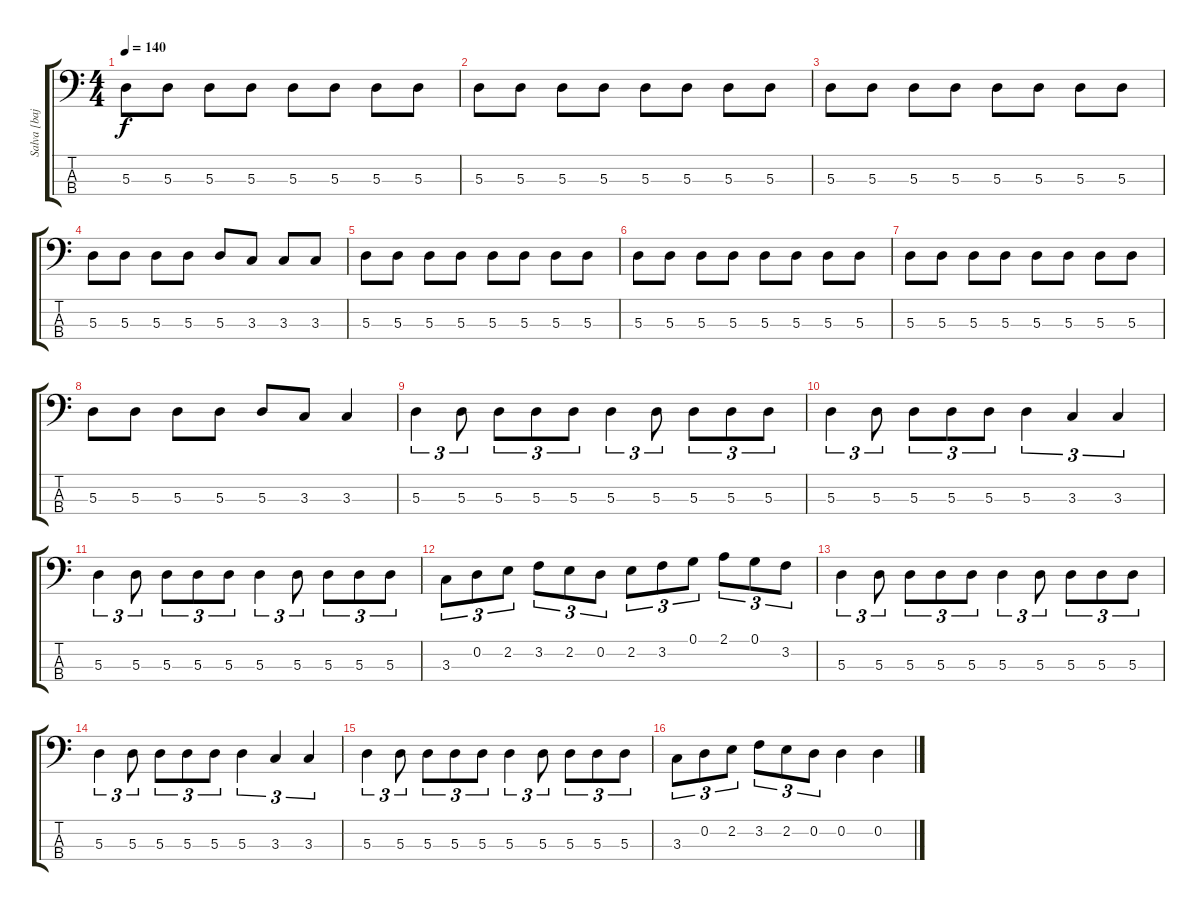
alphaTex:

\track ("Salva [bajo]" "Salva [baj") {instrument electricbassfinger}
\staff {score tabs}
\tuning (G2 D2 A1 E1) {hide}
\ts (4 4)
\tempo 140
\clef f4
\ks c
5.3.8{dy f} 5.3.8 5.3.8 5.3.8 5.3.8 5.3.8 5.3.8 5.3.8 |
5.3.8 5.3.8 5.3.8 5.3.8 5.3.8 5.3.8 5.3.8 5.3.8 |
5.3.8 5.3.8 5.3.8 5.3.8 5.3.8 5.3.8 5.3.8 5.3.8 |
5.3.8 5.3.8 5.3.8 5.3.8 5.3.8 3.3.8 3.3.8 3.3.8 |
5.3.8 5.3.8 5.3.8 5.3.8 5.3.8 5.3.8 5.3.8 5.3.8 |
5.3.8 5.3.8 5.3.8 5.3.8 5.3.8 5.3.8 5.3.8 5.3.8 |
5.3.8 5.3.8 5.3.8 5.3.8 5.3.8 5.3.8 5.3.8 5.3.8 |
5.3.8 5.3.8 5.3.8 5.3.8 5.3.8 3.3.8 3.3.4 |
5.3.4{tu (3 2)} 5.3.8{tu (3 2)} 5.3.8{tu (3 2)} 5.3.8{tu (3 2)} 5.3.8{tu (3 2)} 5.3.4{tu (3 2)} 5.3.8{tu (3 2)} 5.3.8{tu (3 2)} 5.3.8{tu (3 2)} 5.3.8{tu (3 2)} |
5.3.4{tu (3 2)} 5.3.8{tu (3 2)} 5.3.8{tu (3 2)} 5.3.8{tu (3 2)} 5.3.8{tu (3 2)} 5.3.4{tu (3 2)} 3.3.4{tu (3 2)} 3.3.4{tu (3 2)} |
5.3.4{tu (3 2)} 5.3.8{tu (3 2)} 5.3.8{tu (3 2)} 5.3.8{tu (3 2)} 5.3.8{tu (3 2)} 5.3.4{tu (3 2)} 5.3.8{tu (3 2)} 5.3.8{tu (3 2)} 5.3.8{tu (3 2)} 5.3.8{tu (3 2)} |
3.3.8{tu (3 2)} 0.2.8{tu (3 2)} 2.2.8{tu (3 2)} 3.2.8{tu (3 2)} 2.2.8{tu (3 2)} 0.2.8{tu (3 2)} 2.2.8{tu (3 2)} 3.2.8{tu (3 2)} 0.1.8{tu (3 2)} 2.1.8{tu (3 2)} 0.1.8{tu (3 2)} 3.2.8{tu (3 2)} |
5.3.4{tu (3 2)} 5.3.8{tu (3 2)} 5.3.8{tu (3 2)} 5.3.8{tu (3 2)} 5.3.8{tu (3 2)} 5.3.4{tu (3 2)} 5.3.8{tu (3 2)} 5.3.8{tu (3 2)} 5.3.8{tu (3 2)} 5.3.8{tu (3 2)} |
5.3.4{tu (3 2)} 5.3.8{tu (3 2)} 5.3.8{tu (3 2)} 5.3.8{tu (3 2)} 5.3.8{tu (3 2)} 5.3.4{tu (3 2)} 3.3.4{tu (3 2)} 3.3.4{tu (3 2)} |
5.3.4{tu (3 2)} 5.3.8{tu (3 2)} 5.3.8{tu (3 2)} 5.3.8{tu (3 2)} 5.3.8{tu (3 2)} 5.3.4{tu (3 2)} 5.3.8{tu (3 2)} 5.3.8{tu (3 2)} 5.3.8{tu (3 2)} 5.3.8{tu (3 2)} |
3.3.8{tu (3 2)} 0.2.8{tu (3 2)} 2.2.8{tu (3 2)} 3.2.8{tu (3 2)} 2.2.8{tu (3 2)} 0.2.8{tu (3 2)} 0.2.4 0.2.4
